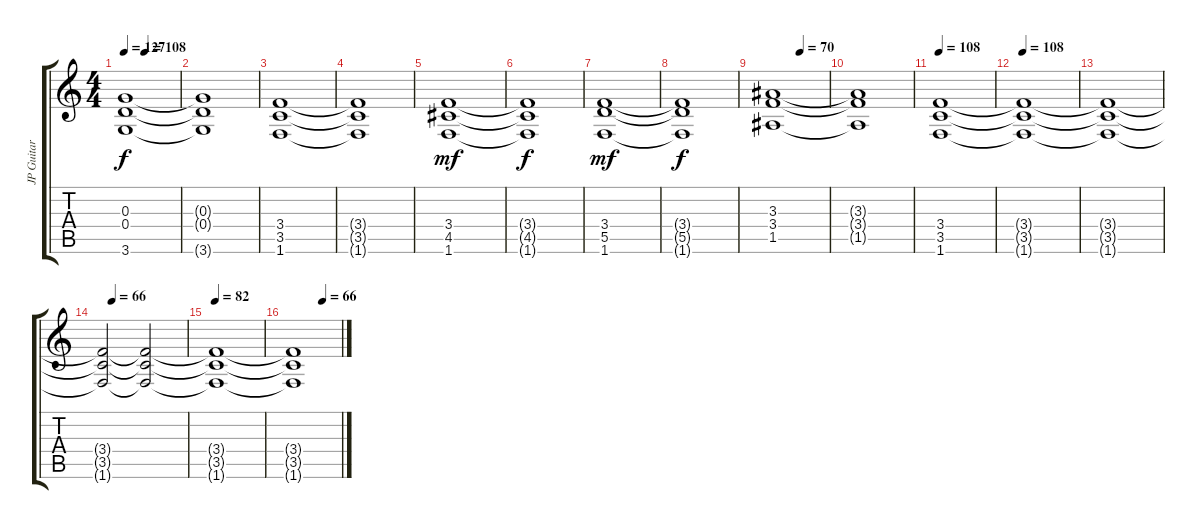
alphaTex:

\track ("JP Guitar 2" "JP Guitar ") {instrument distortionguitar}
\staff {score tabs}
\tuning (E4 B3 G3 D3 A2 E2) {hide}
\ts (4 4)
\tempo 127
\tempo (108 0.375)
\clef g2
\ks c
(0.3 0.4 3.6).1{dy f} |
(0.3{t} 0.4{t} 3.6{t}).1 |
(3.4 3.5 1.6).1 |
(3.4{t} 3.5{t} 1.6{t}).1 |
(3.4 4.5 1.6).1{dy mf} |
(3.4{t} 4.5{t} 1.6{t}).1{dy f} |
(3.4 5.5 1.6).1{dy mf} |
(3.4{t} 5.5{t} 1.6{t}).1{dy f} |
\tempo (70 0.5)
(3.3 3.4 1.5).1 |
(3.3{t} 3.4{t} 1.5{t}).1 |
\tempo 108
(3.4 3.5 1.6).1 |
\tempo 108
(3.4{t} 3.5{t} 1.6{t}).1{volume 7} |
(3.4{t} 3.5{t} 1.6{t}).1 |
\tempo (66 0.125)
(3.4{t} 3.5{t} 1.6{t}).2 (3.4{t} 3.5{t} 1.6{t}).2 |
\tempo 82
(3.4{t} 3.5{t} 1.6{t}).1{volume 1} |
\tempo (66 0.625)
(3.4{t} 3.5{t} 1.6{t}).1
